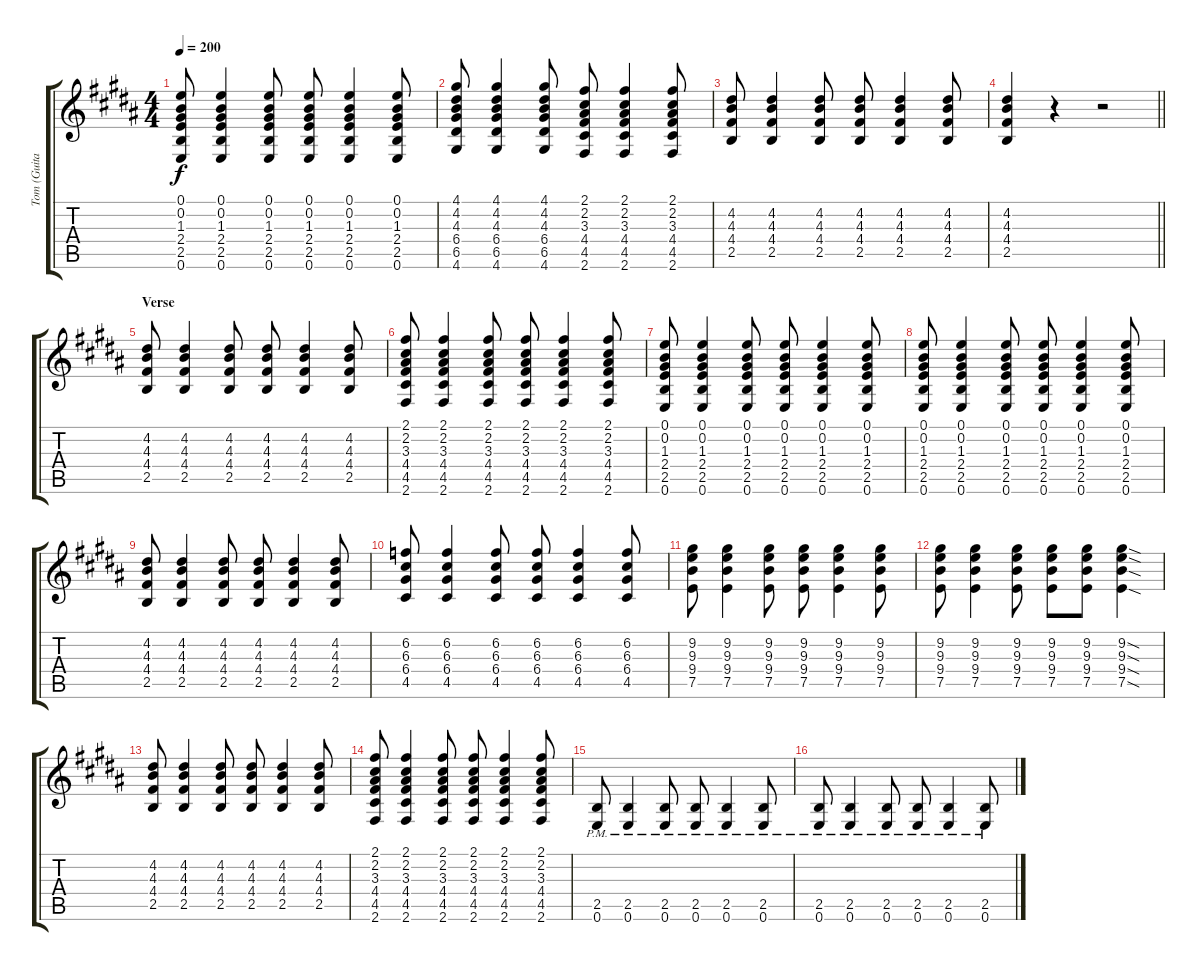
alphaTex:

\track ("Tom (Guitar)" "Tom (Guita") {instrument distortionguitar}
\staff {score tabs}
\tuning (E4 B3 G3 D3 A2 E2) {hide}
\ts (4 4)
\tempo 200
\clef g2
\ks b
(0.1 0.2 1.3 2.4 2.5 0.6).8{dy f} (0.1 0.2 1.3 2.4 2.5 0.6).4 (0.1 0.2 1.3 2.4 2.5 0.6).8 (0.1 0.2 1.3 2.4 2.5 0.6).8 (0.1 0.2 1.3 2.4 2.5 0.6).4 (0.1 0.2 1.3 2.4 2.5 0.6).8 |
(4.1 4.2 4.3 6.4 6.5 4.6).8 (4.1 4.2 4.3 6.4 6.5 4.6).4 (4.1 4.2 4.3 6.4 6.5 4.6).8 (2.1 2.2 3.3 4.4 4.5 2.6).8 (2.1 2.2 3.3 4.4 4.5 2.6).4 (2.1 2.2 3.3 4.4 4.5 2.6).8 |
(4.2 4.3 4.4 2.5).8 (4.2 4.3 4.4 2.5).4 (4.2 4.3 4.4 2.5).8 (4.2 4.3 4.4 2.5).8 (4.2 4.3 4.4 2.5).4 (4.2 4.3 4.4 2.5).8 |
\barLineRight lightlight
(4.2 4.3 4.4 2.5).4 r.4 r.2 |
\section ("" "Verse")
(4.2 4.3 4.4 2.5).8 (4.2 4.3 4.4 2.5).4 (4.2 4.3 4.4 2.5).8 (4.2 4.3 4.4 2.5).8 (4.2 4.3 4.4 2.5).4 (4.2 4.3 4.4 2.5).8 |
(2.1 2.2 3.3 4.4 4.5 2.6).8 (2.1 2.2 3.3 4.4 4.5 2.6).4 (2.1 2.2 3.3 4.4 4.5 2.6).8 (2.1 2.2 3.3 4.4 4.5 2.6).8 (2.1 2.2 3.3 4.4 4.5 2.6).4 (2.1 2.2 3.3 4.4 4.5 2.6).8 |
(0.1 0.2 1.3 2.4 2.5 0.6).8 (0.1 0.2 1.3 2.4 2.5 0.6).4 (0.1 0.2 1.3 2.4 2.5 0.6).8 (0.1 0.2 1.3 2.4 2.5 0.6).8 (0.1 0.2 1.3 2.4 2.5 0.6).4 (0.1 0.2 1.3 2.4 2.5 0.6).8 |
(0.1 0.2 1.3 2.4 2.5 0.6).8 (0.1 0.2 1.3 2.4 2.5 0.6).4 (0.1 0.2 1.3 2.4 2.5 0.6).8 (0.1 0.2 1.3 2.4 2.5 0.6).8 (0.1 0.2 1.3 2.4 2.5 0.6).4 (0.1 0.2 1.3 2.4 2.5 0.6).8 |
(4.2 4.3 4.4 2.5).8 (4.2 4.3 4.4 2.5).4 (4.2 4.3 4.4 2.5).8 (4.2 4.3 4.4 2.5).8 (4.2 4.3 4.4 2.5).4 (4.2 4.3 4.4 2.5).8 |
(6.2 6.3 6.4 4.5).8 (6.2 6.3 6.4 4.5).4 (6.2 6.3 6.4 4.5).8 (6.2 6.3 6.4 4.5).8 (6.2 6.3 6.4 4.5).4 (6.2 6.3 6.4 4.5).8 |
(9.2 9.3 9.4 7.5).8 (9.2 9.3 9.4 7.5).4 (9.2 9.3 9.4 7.5).8 (9.2 9.3 9.4 7.5).8 (9.2 9.3 9.4 7.5).4 (9.2 9.3 9.4 7.5).8 |
(9.2 9.3 9.4 7.5).8 (9.2 9.3 9.4 7.5).4 (9.2 9.3 9.4 7.5).8 (9.2 9.3 9.4 7.5).8 (9.2 9.3 9.4 7.5).8 (9.2{sod} 9.3{sod} 9.4{sod} 7.5{sod}).4 |
(4.2 4.3 4.4 2.5).8 (4.2 4.3 4.4 2.5).4 (4.2 4.3 4.4 2.5).8 (4.2 4.3 4.4 2.5).8 (4.2 4.3 4.4 2.5).4 (4.2 4.3 4.4 2.5).8 |
(2.1 2.2 3.3 4.4 4.5 2.6).8 (2.1 2.2 3.3 4.4 4.5 2.6).4 (2.1 2.2 3.3 4.4 4.5 2.6).8 (2.1 2.2 3.3 4.4 4.5 2.6).8 (2.1 2.2 3.3 4.4 4.5 2.6).4 (2.1 2.2 3.3 4.4 4.5 2.6).8 |
(2.5{pm} 0.6{pm}).8 (2.5{pm} 0.6{pm}).4 (2.5{pm} 0.6{pm}).8 (2.5{pm} 0.6{pm}).8 (2.5{pm} 0.6{pm}).4 (2.5{pm} 0.6{pm}).8 |
(2.5{pm} 0.6{pm}).8 (2.5{pm} 0.6{pm}).4 (2.5{pm} 0.6{pm}).8 (2.5{pm} 0.6{pm}).8 (2.5{pm} 0.6{pm}).4 (2.5{pm} 0.6{pm}).8
